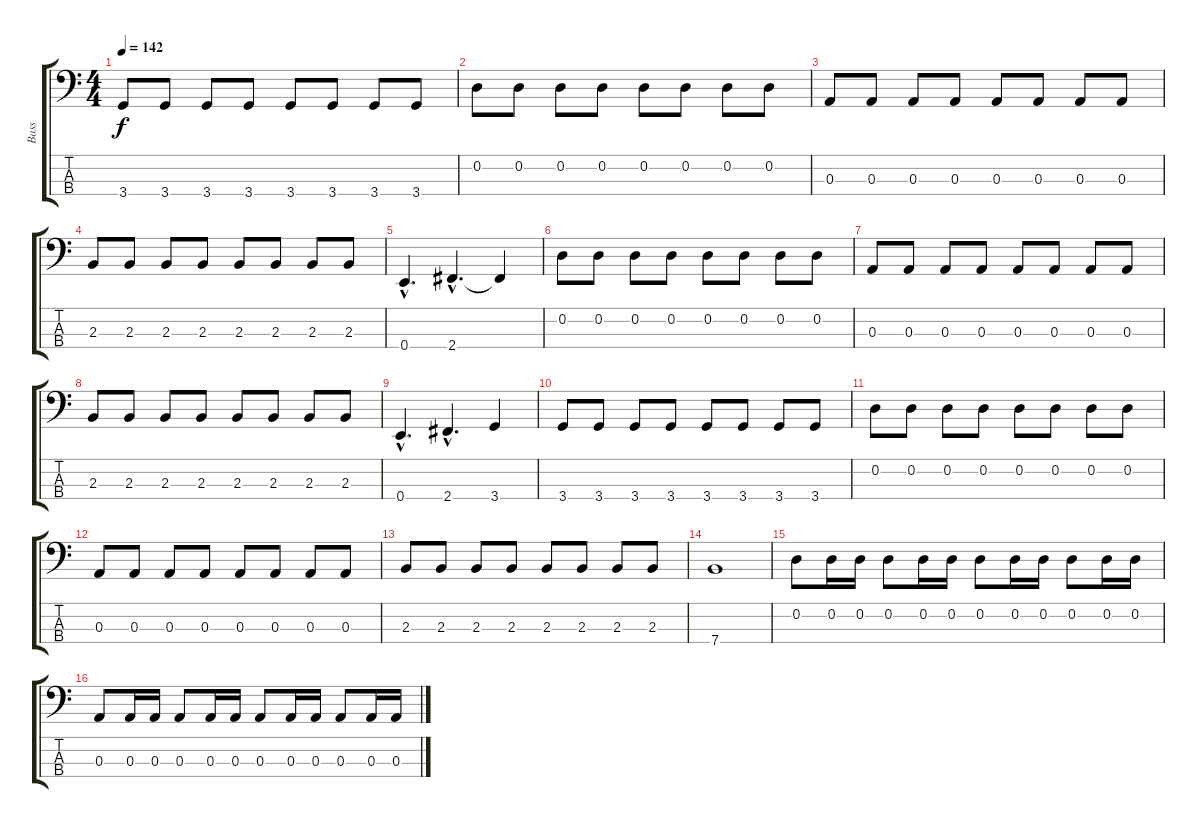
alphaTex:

\track ("Bass" "Bass") {instrument electricbassfinger}
\staff {score tabs}
\tuning (G2 D2 A1 E1) {hide}
\ts (4 4)
\tempo 142
\clef f4
\ks c
3.4.8{dy f} 3.4.8 3.4.8 3.4.8 3.4.8 3.4.8 3.4.8 3.4.8 |
0.2.8 0.2.8 0.2.8 0.2.8 0.2.8 0.2.8 0.2.8 0.2.8 |
0.3.8 0.3.8 0.3.8 0.3.8 0.3.8 0.3.8 0.3.8 0.3.8 |
2.3.8 2.3.8 2.3.8 2.3.8 2.3.8 2.3.8 2.3.8 2.3.8 |
0.4{hac}.4{d} 2.4{hac}.4{d} 2.4{t}.4 |
0.2.8 0.2.8 0.2.8 0.2.8 0.2.8 0.2.8 0.2.8 0.2.8 |
0.3.8 0.3.8 0.3.8 0.3.8 0.3.8 0.3.8 0.3.8 0.3.8 |
2.3.8 2.3.8 2.3.8 2.3.8 2.3.8 2.3.8 2.3.8 2.3.8 |
0.4{hac}.4{d} 2.4{hac}.4{d} 3.4.4 |
3.4.8 3.4.8 3.4.8 3.4.8 3.4.8 3.4.8 3.4.8 3.4.8 |
0.2.8 0.2.8 0.2.8 0.2.8 0.2.8 0.2.8 0.2.8 0.2.8 |
0.3.8 0.3.8 0.3.8 0.3.8 0.3.8 0.3.8 0.3.8 0.3.8 |
2.3.8 2.3.8 2.3.8 2.3.8 2.3.8 2.3.8 2.3.8 2.3.8 |
7.4.1 |
0.2.8 0.2.16 0.2.16 0.2.8 0.2.16 0.2.16 0.2.8 0.2.16 0.2.16 0.2.8 0.2.16 0.2.16 |
0.3.8 0.3.16 0.3.16 0.3.8 0.3.16 0.3.16 0.3.8 0.3.16 0.3.16 0.3.8 0.3.16 0.3.16
